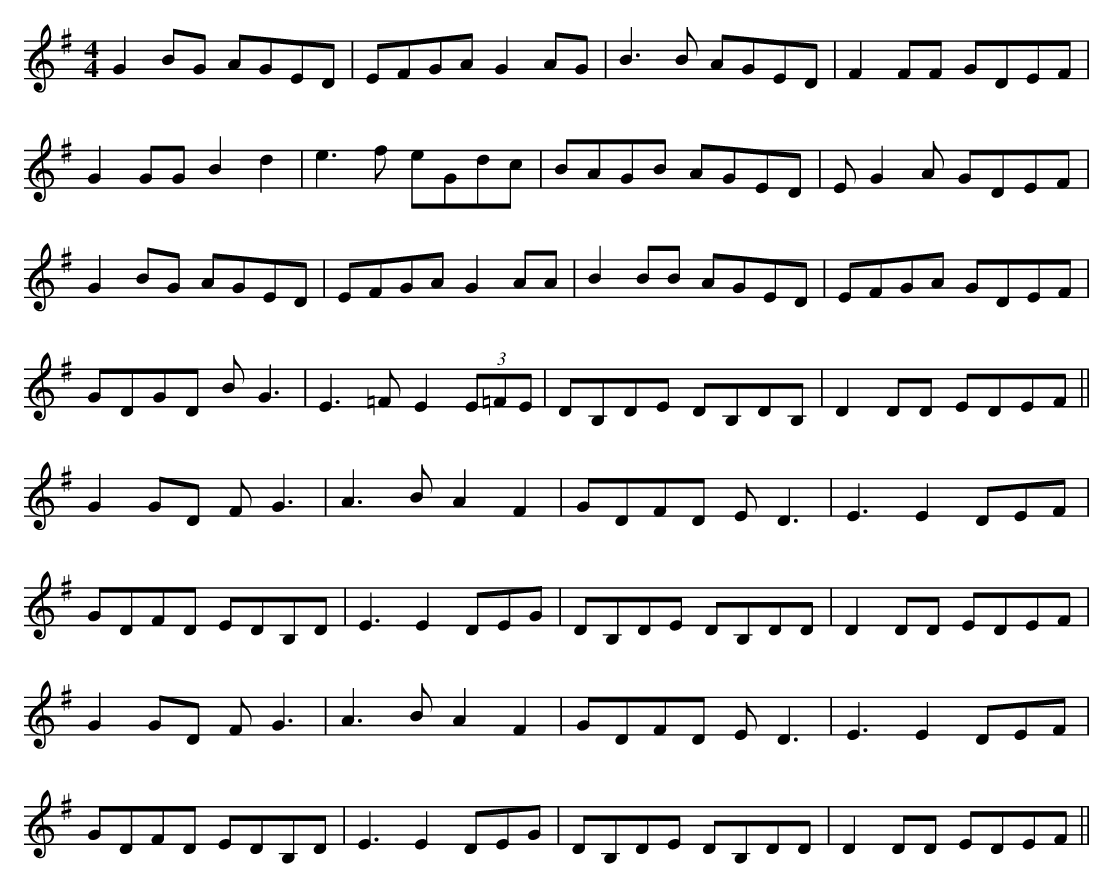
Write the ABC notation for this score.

X:1
M:4/4
K:G
G2 BG AGED|EFGA G2 AG|B3 B AGED|F2 FF GDEF|
G2 GG B2 d2|e3 f eGdc|BAGB AGED|E G2 A GDEF|
G2 BG AGED|EFGA G2 AA|B2 BB AGED|EFGA GDEF|
GDGD B G3|E3 =F E2 (3E=FE|DB,DE DB,DB,|D2 DD EDEF||
G2 GD F G3|A3 B A2 F2|GDFD E D3|E3 E2 DEF|
GDFD EDB,D|E3 E2 DEG|DB,DE DB,DD|D2 DD EDEF|
G2 GD F G3|A3 B A2 F2|GDFD E D3|E3 E2 DEF|
GDFD EDB,D|E3 E2 DEG|DB,DE DB,DD|D2 DD EDEF||
